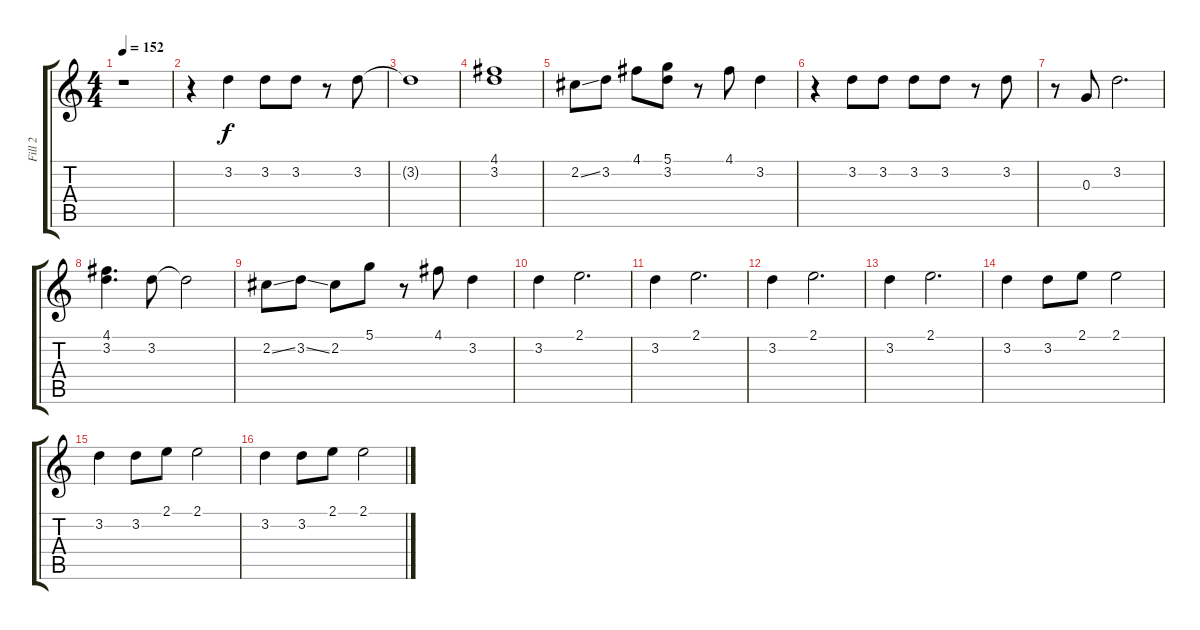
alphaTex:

\track ("Fill 2" "Fill 2") {instrument distortionguitar}
\staff {score tabs}
\tuning (D4 B3 G3 D3 A2 D2) {hide}
\ts (4 4)
\tempo 152
\clef g2
\ks c
r.1{dy f} |
r.4 3.2.4 3.2.8 3.2.8 r.8 3.2.8 |
3.2{t}.1 |
(4.1 3.2).1 |
2.2{ss}.8 3.2.8 4.1.8 (5.1 3.2).8 r.8 4.1.8 3.2.4 |
r.4 3.2.8 3.2.8 3.2.8 3.2.8 r.8 3.2.8 |
r.8 0.3.8 3.2.2{d} |
(4.1 3.2).4{d} 3.2.8 3.2{t}.2 |
2.2{ss}.8 3.2{ss}.8 2.2.8 5.1.8 r.8 4.1.8 3.2.4 |
3.2.4 2.1.2{d} |
3.2.4 2.1.2{d} |
3.2.4 2.1.2{d} |
3.2.4 2.1.2{d} |
3.2.4 3.2.8 2.1.8 2.1.2 |
3.2.4 3.2.8 2.1.8 2.1.2 |
3.2.4 3.2.8 2.1.8 2.1.2
